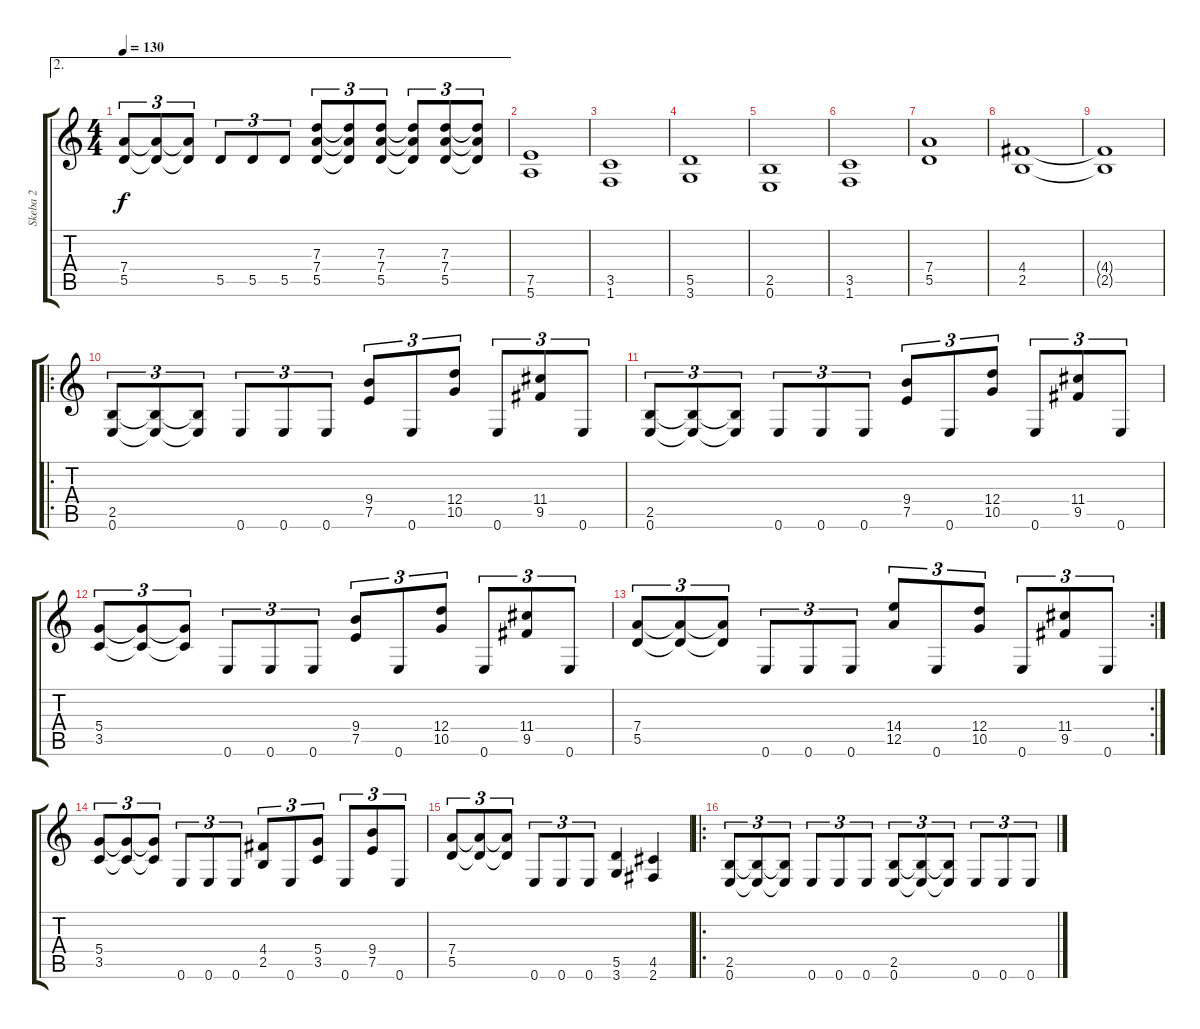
\track ("Skeba 2" "Skeba 2") {instrument distortionguitar}
\staff {score tabs}
\tuning (E4 B3 G3 D3 A2 E2) {hide}
\ae 2
\ts (4 4)
\tempo 130
\clef g2
\ks c
(7.4 5.5).8{tu (3 2) dy f} (7.4{t} 5.5{t}).8{tu (3 2)} (7.4{t} 5.5{t}).8{tu (3 2)} 5.5.8{tu (3 2)} 5.5.8{tu (3 2)} 5.5.8{tu (3 2)} (7.3 7.4 5.5).8{tu (3 2)} (7.3{t} 7.4{t} 5.5{t}).8{tu (3 2)} (7.3 7.4 5.5).8{tu (3 2)} (7.3{t} 7.4{t} 5.5{t}).8{tu (3 2)} (7.3 7.4 5.5).8{tu (3 2)} (7.3{t} 7.4{t} 5.5{t}).8{tu (3 2)} |
(7.5 5.6).1 |
(3.5 1.6).1 |
(5.5 3.6).1 |
(2.5 0.6).1 |
(3.5 1.6).1 |
(7.4 5.5).1 |
(4.4 2.5).1 |
(4.4{t} 2.5{t}).1 |
\ro
(2.5 0.6).8{tu (3 2)} (2.5{t} 0.6{t}).8{tu (3 2)} (2.5{t} 0.6{t}).8{tu (3 2)} 0.6.8{tu (3 2)} 0.6.8{tu (3 2)} 0.6.8{tu (3 2)} (9.4 7.5).8{tu (3 2)} 0.6.8{tu (3 2)} (12.4 10.5).8{tu (3 2)} 0.6.8{tu (3 2)} (11.4 9.5).8{tu (3 2)} 0.6.8{tu (3 2)} |
(2.5 0.6).8{tu (3 2)} (2.5{t} 0.6{t}).8{tu (3 2)} (2.5{t} 0.6{t}).8{tu (3 2)} 0.6.8{tu (3 2)} 0.6.8{tu (3 2)} 0.6.8{tu (3 2)} (9.4 7.5).8{tu (3 2)} 0.6.8{tu (3 2)} (12.4 10.5).8{tu (3 2)} 0.6.8{tu (3 2)} (11.4 9.5).8{tu (3 2)} 0.6.8{tu (3 2)} |
(5.4 3.5).8{tu (3 2)} (5.4{t} 3.5{t}).8{tu (3 2)} (5.4{t} 3.5{t}).8{tu (3 2)} 0.6.8{tu (3 2)} 0.6.8{tu (3 2)} 0.6.8{tu (3 2)} (9.4 7.5).8{tu (3 2)} 0.6.8{tu (3 2)} (12.4 10.5).8{tu (3 2)} 0.6.8{tu (3 2)} (11.4 9.5).8{tu (3 2)} 0.6.8{tu (3 2)} |
\rc 2
(7.4 5.5).8{tu (3 2)} (7.4{t} 5.5{t}).8{tu (3 2)} (7.4{t} 5.5{t}).8{tu (3 2)} 0.6.8{tu (3 2)} 0.6.8{tu (3 2)} 0.6.8{tu (3 2)} (14.4 12.5).8{tu (3 2)} 0.6.8{tu (3 2)} (12.4 10.5).8{tu (3 2)} 0.6.8{tu (3 2)} (11.4 9.5).8{tu (3 2)} 0.6.8{tu (3 2)} |
(5.4 3.5).8{tu (3 2)} (5.4{t} 3.5{t}).8{tu (3 2)} (5.4{t} 3.5{t}).8{tu (3 2)} 0.6.8{tu (3 2)} 0.6.8{tu (3 2)} 0.6.8{tu (3 2)} (4.4 2.5).8{tu (3 2)} 0.6.8{tu (3 2)} (5.4 3.5).8{tu (3 2)} 0.6.8{tu (3 2)} (9.4 7.5).8{tu (3 2)} 0.6.8{tu (3 2)} |
(7.4 5.5).8{tu (3 2)} (7.4{t} 5.5{t}).8{tu (3 2)} (7.4{t} 5.5{t}).8{tu (3 2)} 0.6.8{tu (3 2)} 0.6.8{tu (3 2)} 0.6.8{tu (3 2)} (5.5 3.6).4 (4.5 2.6).4 |
\ro
(2.5 0.6).8{tu (3 2)} (2.5{t} 0.6{t}).8{tu (3 2)} (2.5{t} 0.6{t}).8{tu (3 2)} 0.6.8{tu (3 2)} 0.6.8{tu (3 2)} 0.6.8{tu (3 2)} (2.5 0.6).8{tu (3 2)} (2.5{t} 0.6{t}).8{tu (3 2)} (2.5{t} 0.6{t}).8{tu (3 2)} 0.6.8{tu (3 2)} 0.6.8{tu (3 2)} 0.6.8{tu (3 2)}
